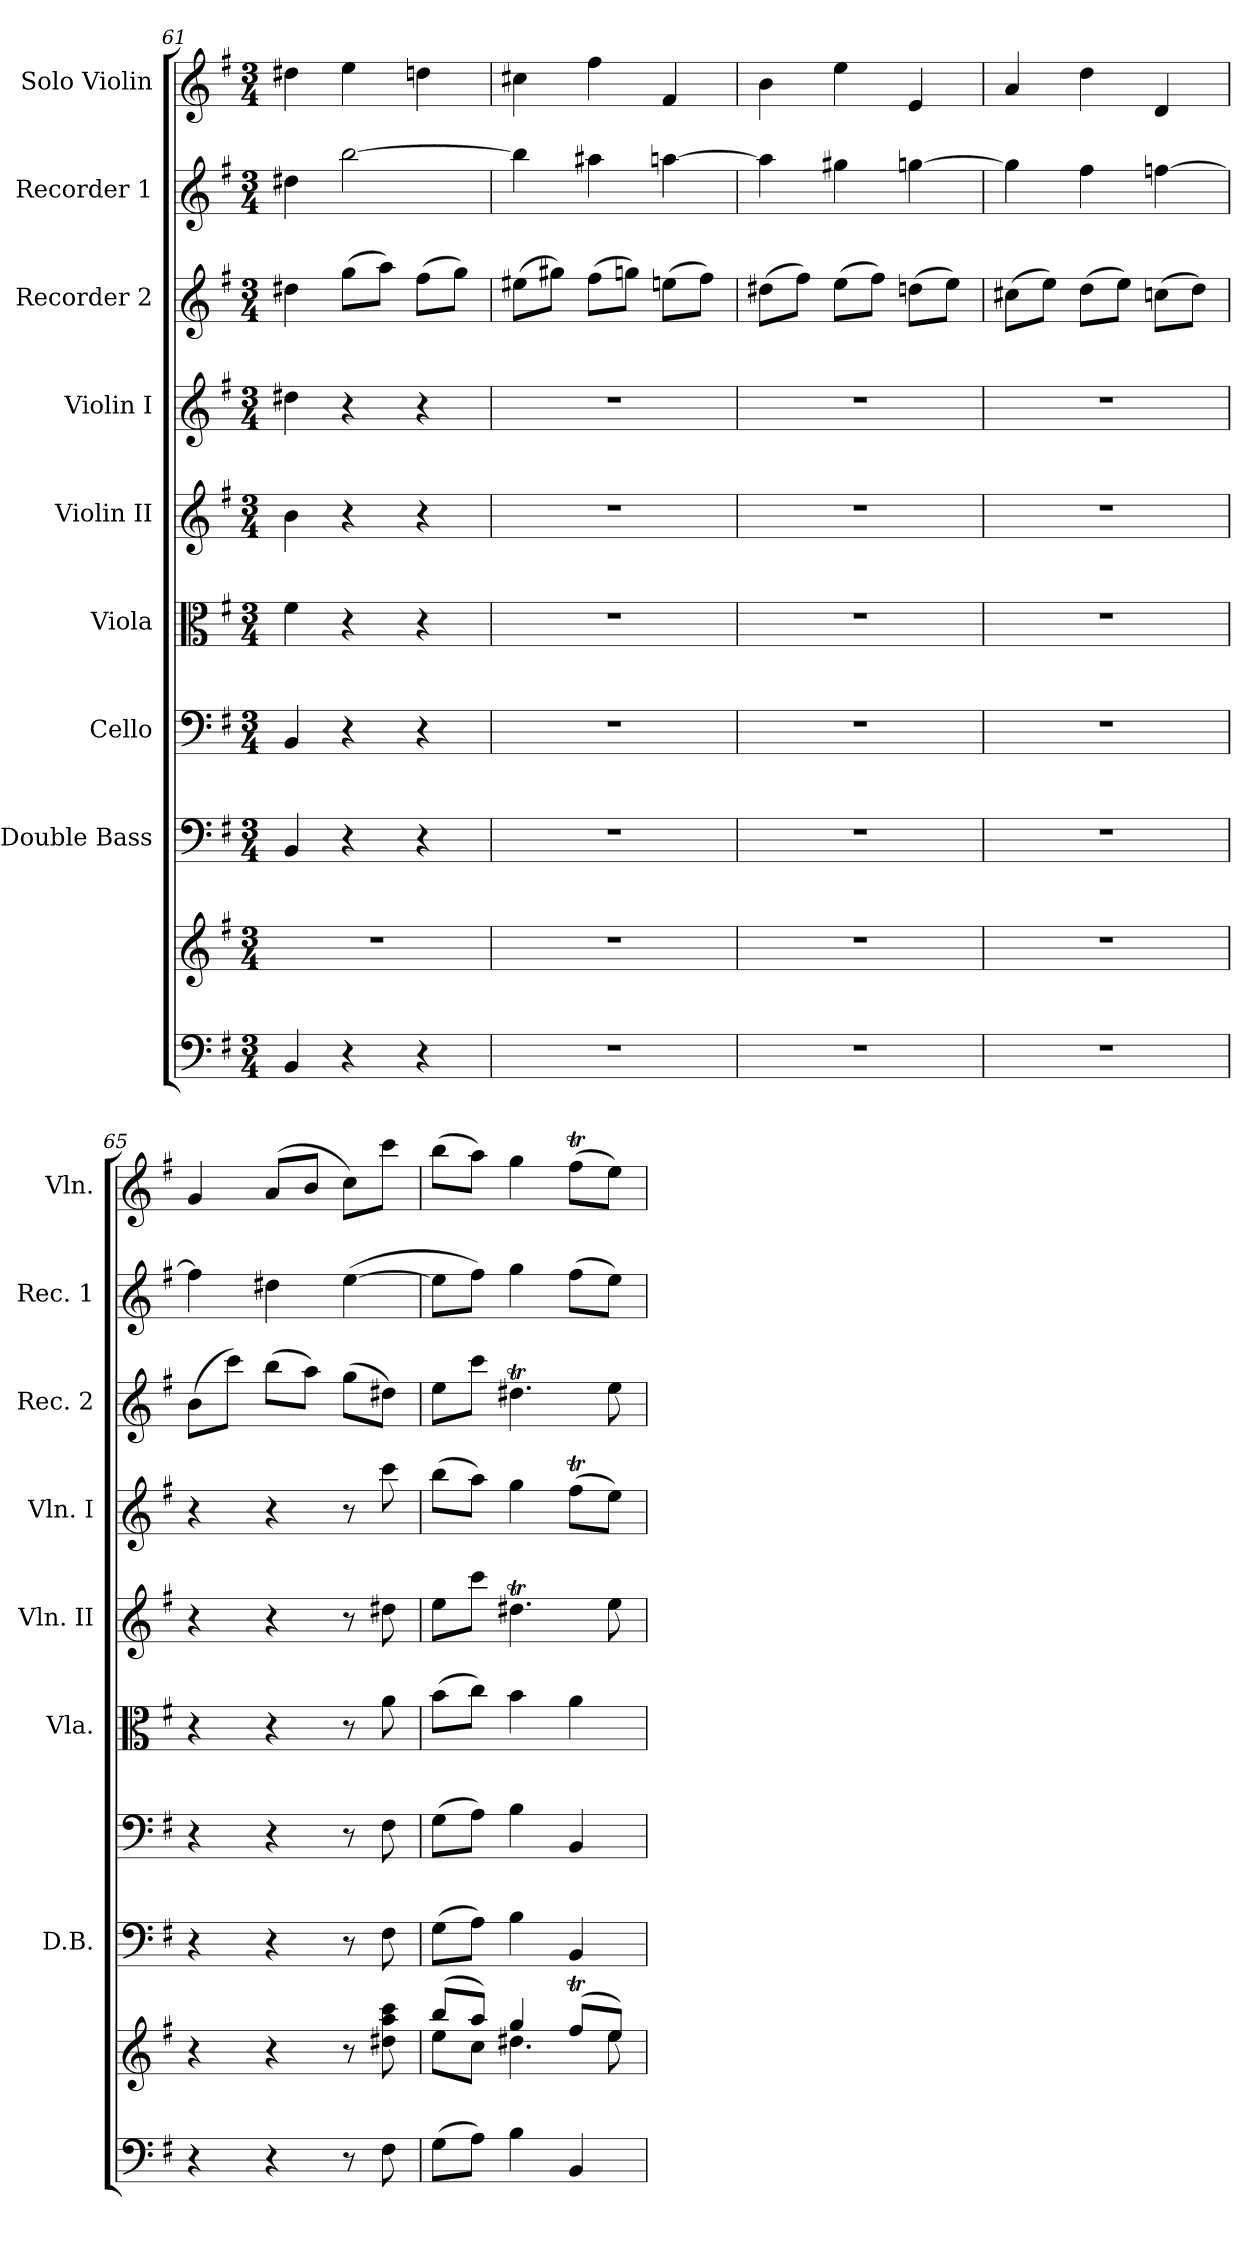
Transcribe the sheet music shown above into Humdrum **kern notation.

**kern	**kern	**kern	**kern	**kern	**kern	**kern	**kern	**kern	**kern
*part9	*part9	*part8	*part7	*part6	*part5	*part4	*part3	*part2	*part1
*staff10	*staff9	*staff8	*staff7	*staff6	*staff5	*staff4	*staff3	*staff2	*staff1
*	*	*I"Double Bass	*I"Cello	*I"Viola	*I"Violin II	*I"Violin I	*I"Recorder 2	*I"Recorder 1	*I"Solo Violin
*	*	*I'D.B.	*	*I'Vla.	*I'Vln. II	*I'Vln. I	*I'Rec. 2	*I'Rec. 1	*I'Vln.
*clefF4	*clefG2	*clefF4	*clefF4	*clefC3	*clefG2	*clefG2	*clefG2	*clefG2	*clefG2
*	*	*ITrd7c12	*	*	*	*	*	*	*
*k[f#]	*k[f#]	*k[f#]	*k[f#]	*k[f#]	*k[f#]	*k[f#]	*k[f#]	*k[f#]	*k[f#]
*G:	*G:	*G:	*G:	*G:	*G:	*G:	*G:	*G:	*G:
*M3/4	*M3/4	*M3/4	*M3/4	*M3/4	*M3/4	*M3/4	*M3/4	*M3/4	*M3/4
=61	=61	=61	=61	=61	=61	=61	=61	=61	=61
4BB/	2.r	4BBB/	4BB/	4f#\	4b\	4dd#X\	4dd#X\	4dd#X\	4dd#X\
4r	.	4r	4r	4r	4r	4r	(>8gg\L	[2bb\	4ee\
.	.	.	.	.	.	.	8aa\J)	.	.
4r	.	4r	4r	4r	4r	4r	(>8ff#\L	.	4ddn\
.	.	.	.	.	.	.	8gg\J)	.	.
=62	=62	=62	=62	=62	=62	=62	=62	=62	=62
2.r	2.r	2.r	2.r	2.r	2.r	2.r	(>8ee#X\L	4bb\]	4cc#X\
.	.	.	.	.	.	.	8gg#X\J)	.	.
.	.	.	.	.	.	.	(>8ff#\L	4aa#X\	4ff#\
.	.	.	.	.	.	.	8ggn\J)	.	.
.	.	.	.	.	.	.	(>8een\L	[4aan\	4f#/
.	.	.	.	.	.	.	8ff#\J)	.	.
=63	=63	=63	=63	=63	=63	=63	=63	=63	=63
2.r	2.r	2.r	2.r	2.r	2.r	2.r	(>8dd#X\L	4aa\]	4b\
.	.	.	.	.	.	.	8ff#\J)	.	.
.	.	.	.	.	.	.	(>8ee\L	4gg#X\	4ee\
.	.	.	.	.	.	.	8ff#\J)	.	.
.	.	.	.	.	.	.	(>8ddn\L	[4ggn\	4e/
.	.	.	.	.	.	.	8ee\J)	.	.
=64	=64	=64	=64	=64	=64	=64	=64	=64	=64
2.r	2.r	2.r	2.r	2.r	2.r	2.r	(>8cc#X\L	4gg\]	4a/
.	.	.	.	.	.	.	8ee\J)	.	.
.	.	.	.	.	.	.	(>8dd\L	4ff#\	4dd\
.	.	.	.	.	.	.	8ee\J)	.	.
.	.	.	.	.	.	.	(>8ccn\L	[4ffn\	4d/
.	.	.	.	.	.	.	8dd\J)	.	.
=65	=65	=65	=65	=65	=65	=65	=65	=65	=65
4r	4r	4r	4r	4r	4r	4r	(>8b\L	4ff\]	4g/
.	.	.	.	.	.	.	8ccc\J)	.	.
4r	4r	4r	4r	4r	4r	4r	(>8bb\L	4dd#X\	(>8a/L
.	.	.	.	.	.	.	8aa\J)	.	8b/J
8r	8r	8r	8r	8r	8r	8r	(>8gg\L	(>[4ee\	8cc\L)
8F#\	8dd#X\ 8aa\ 8ccc\	8FF#\	8F#\	8a\	8dd#X\	8ccc\	8dd#X\J)	.	8ccc\J
!!LO:PB:g=z
=66	=66	=66	=66	=66	=66	=66	=66	=66	=66
*	*^	*	*	*	*	*	*	*	*
(>8G\L	(>8bb/L	8ee\L	(>8GG\L	(>8G\L	(>8b\L	8ee\L	(>8bb\L	8ee\L	8ee\L]	(>8bb\L
8A\J)	8aa/J)	8cc\J	8AA\J)	8A\J)	8cc\J)	8ccc\J	8aa\J)	8ccc\J	8ff#\J)	8aa\J)
4B\	4gg/	4.dd#X\	4BB\	4B\	4b\	4.dd#Xt\	4gg\	4.dd#Xt\	4gg\	4gg\
4BB/	(>8ff#t/L	.	4BBB/	4BB/	4a\	.	(>8ff#t\L	.	(>8ff#\L	(>8ff#t\L
.	8ee/J)	8ee\	.	.	.	8ee\	8ee\J)	8ee\	8ee\J)	8ee\J)
*	*v	*v	*	*	*	*	*	*	*	*
=	=	=	=	=	=	=	=	=	=
*-	*-	*-	*-	*-	*-	*-	*-	*-	*-
